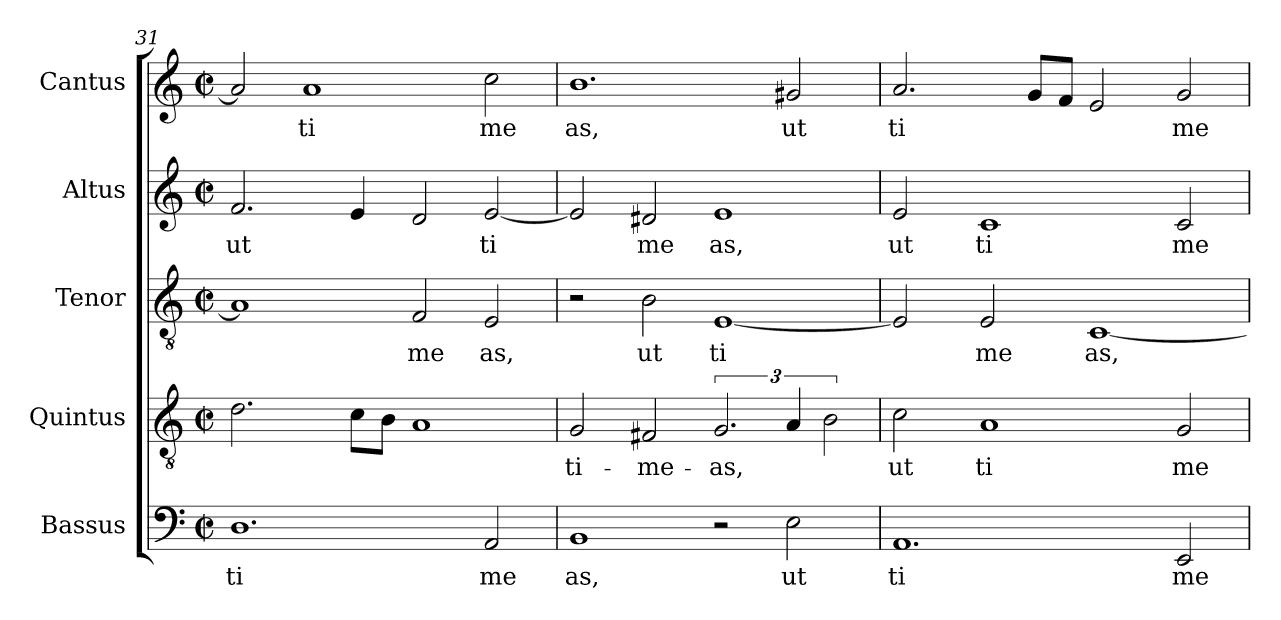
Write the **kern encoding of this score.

**kern	**text	**kern	**text	**kern	**text	**kern	**text	**kern	**text
*part5	*part5	*part4	*part4	*part3	*part3	*part2	*part2	*part1	*part1
*staff5	*staff5	*staff4	*staff4	*staff3	*staff3	*staff2	*staff2	*staff1	*staff1
*I"Bassus	*	*I"Quintus	*	*I"Tenor	*	*I"Altus	*	*I"Cantus	*
*clefF4	*	*clefGv2	*	*clefGv2	*	*clefG2	*	*clefG2	*
*M2/2	*	*M2/2	*	*M2/2	*	*M2/2	*	*M2/2	*
*met(c|)	*	*met(c|)	*	*met(c|)	*	*met(c|)	*	*met(c|)	*
=31	=31	=31	=31	=31	=31	=31	=31	=31	=31
!	!LO:LY:b:cj	!	!	!	!	!	!LO:LY:b:cj	!	!
1.D	ti	2.d\	.	1A]	.	2.f/	ut	2a/]	.
!	!	!	!	!	!	!	!	!	!LO:LY:b:cj
.	.	.	.	.	.	.	.	1a	ti
.	.	8c\L	.	.	.	4e/	.	.	.
.	.	8B\J	.	.	.	.	.	.	.
!	!	!	!	!	!LO:LY:b:cj	!	!	!	!
.	.	1A	.	2F/	me	2d/	.	.	.
!	!LO:LY:b:cj	!	!	!	!LO:LY:b:cj	!	!LO:LY:b:cj	!	!LO:LY:b:cj
2AA/	me	.	.	2E/	as,	[<2e/	ti	2cc\	me
=32	=32	=32	=32	=32	=32	=32	=32	=32	=32
!	!LO:LY:b:cj	!	!LO:LY:b:cj	!	!	!	!	!	!LO:LY:b:cj
1BB	as,	2G/	ti-	2r	.	2e/]	.	1.b	as,
!	!	!	!LO:LY:b:cj	!	!LO:LY:b:cj	!	!LO:LY:b:cj	!	!
.	.	2F#X/	-me-	2B\	ut	2d#X/	me	.	.
!	!	!	!LO:LY:b	!	!LO:LY:b:cj	!	!LO:LY:b:cj	!	!
2r	.	3.G/	-as,	[>1E	ti	1e	as,	.	.
!	!LO:LY:b:cj	!	!	!	!	!	!	!	!LO:LY:b:cj
2E\	ut	6A/	.	.	.	.	.	2g#X/	ut
.	.	3B\	.	.	.	.	.	.	.
!!LO:PB:g=z
=33	=33	=33	=33	=33	=33	=33	=33	=33	=33
!	!LO:LY:b:cj	!	!LO:LY:b:cj	!	!	!	!LO:LY:b:cj	!	!LO:LY:b:cj
*	*	*^	*	*	*	*	*	*	*
1.AA	ti	2c\	16ryy	ut	2E/]	.	2e/	ut	2.a/	ti
.	.	.	1ryy	.	.	.	.	.	.	.
!	!	!	!	!LO:LY:b:cj	!	!LO:LY:b:cj	!	!LO:LY:b:cj	!	!
.	.	1A	.	ti	2E/	me	1c	ti	.	.
.	.	.	.	.	.	.	.	.	8g/L	.
.	.	.	.	.	.	.	.	.	8f/J	.
!	!	!	!	!	!	!LO:LY:b:cj	!	!	!	!
.	.	.	.	.	[<1C	as,	.	.	2e/	.
.	.	.	2...ryy	.	.	.	.	.	.	.
!	!LO:LY:b:cj	!	!	!LO:LY:b:cj	!	!	!	!LO:LY:b:cj	!	!LO:LY:b:cj
2EE/	me	2G/	.	me	.	.	2c/	me	2g/	me
*	*	*v	*v	*	*	*	*	*	*	*
=	=	=	=	=	=	=	=	=	=
*-	*-	*-	*-	*-	*-	*-	*-	*-	*-
